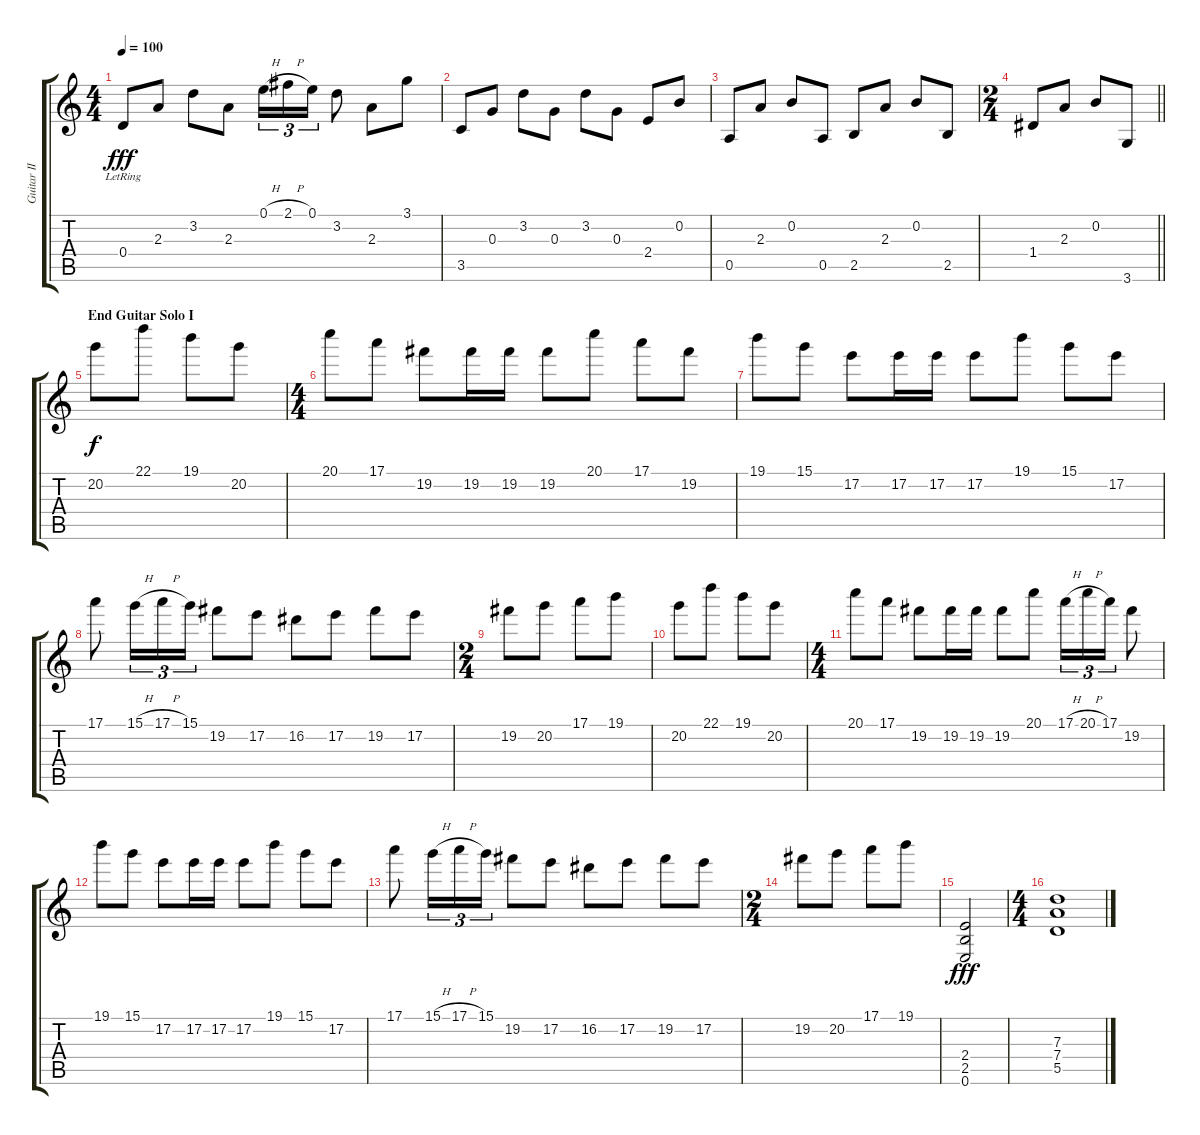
\track ("Guitar II" "Guitar II") {instrument distortionguitar}
\staff {score tabs}
\tuning (E4 B3 G3 D3 A2 E2) {hide}
\ts (4 4)
\tempo 100
\clef g2
\ks c
0.4{lr}.8{dy fff} 2.3.8 3.2.8 2.3.8 0.1{h}.16{tu (3 2)} 2.1{h}.16{tu (3 2)} 0.1.16{tu (3 2)} 3.2.8 2.3.8 3.1.8 |
3.5.8 0.3.8 3.2.8 0.3.8 3.2.8 0.3.8 2.4.8 0.2.8 |
0.5.8 2.3.8 0.2.8 0.5.8 2.5.8 2.3.8 0.2.8 2.5.8 |
\ts (2 4)
\barLineRight lightlight
1.4.8 2.3.8 0.2.8 3.6.8 |
\section ("" "End Guitar Solo I")
20.2.8{dy f volume 11 balance 8 instrument distortionguitar} 22.1.8 19.1.8 20.2.8 |
\ts (4 4)
20.1.8 17.1.8 19.2.8 19.2.16 19.2.16 19.2.8 20.1.8 17.1.8 19.2.8 |
19.1.8 15.1.8 17.2.8 17.2.16 17.2.16 17.2.8 19.1.8 15.1.8 17.2.8 |
17.1.8 15.1{h}.16{tu (3 2)} 17.1{h}.16{tu (3 2)} 15.1.16{tu (3 2)} 19.2.8 17.2.8 16.2.8 17.2.8 19.2.8 17.2.8 |
\ts (2 4)
19.2.8 20.2.8 17.1.8 19.1.8 |
20.2.8{balance 8} 22.1.8 19.1.8 20.2.8 |
\ts (4 4)
20.1.8 17.1.8 19.2.8 19.2.16 19.2.16 19.2.8 20.1.8 17.1{h}.16{tu (3 2)} 20.1{h}.16{tu (3 2)} 17.1.16{tu (3 2)} 19.2.8 |
19.1.8 15.1.8 17.2.8 17.2.16 17.2.16 17.2.8 19.1.8 15.1.8 17.2.8 |
17.1.8 15.1{h}.16{tu (3 2)} 17.1{h}.16{tu (3 2)} 15.1.16{tu (3 2)} 19.2.8 17.2.8 16.2.8 17.2.8 19.2.8 17.2.8 |
\ts (2 4)
19.2.8 20.2.8 17.1.8 19.1.8 |
(2.4 2.5 0.6).2{dy fff volume 16} |
\ts (4 4)
(7.3 7.4 5.5).1
